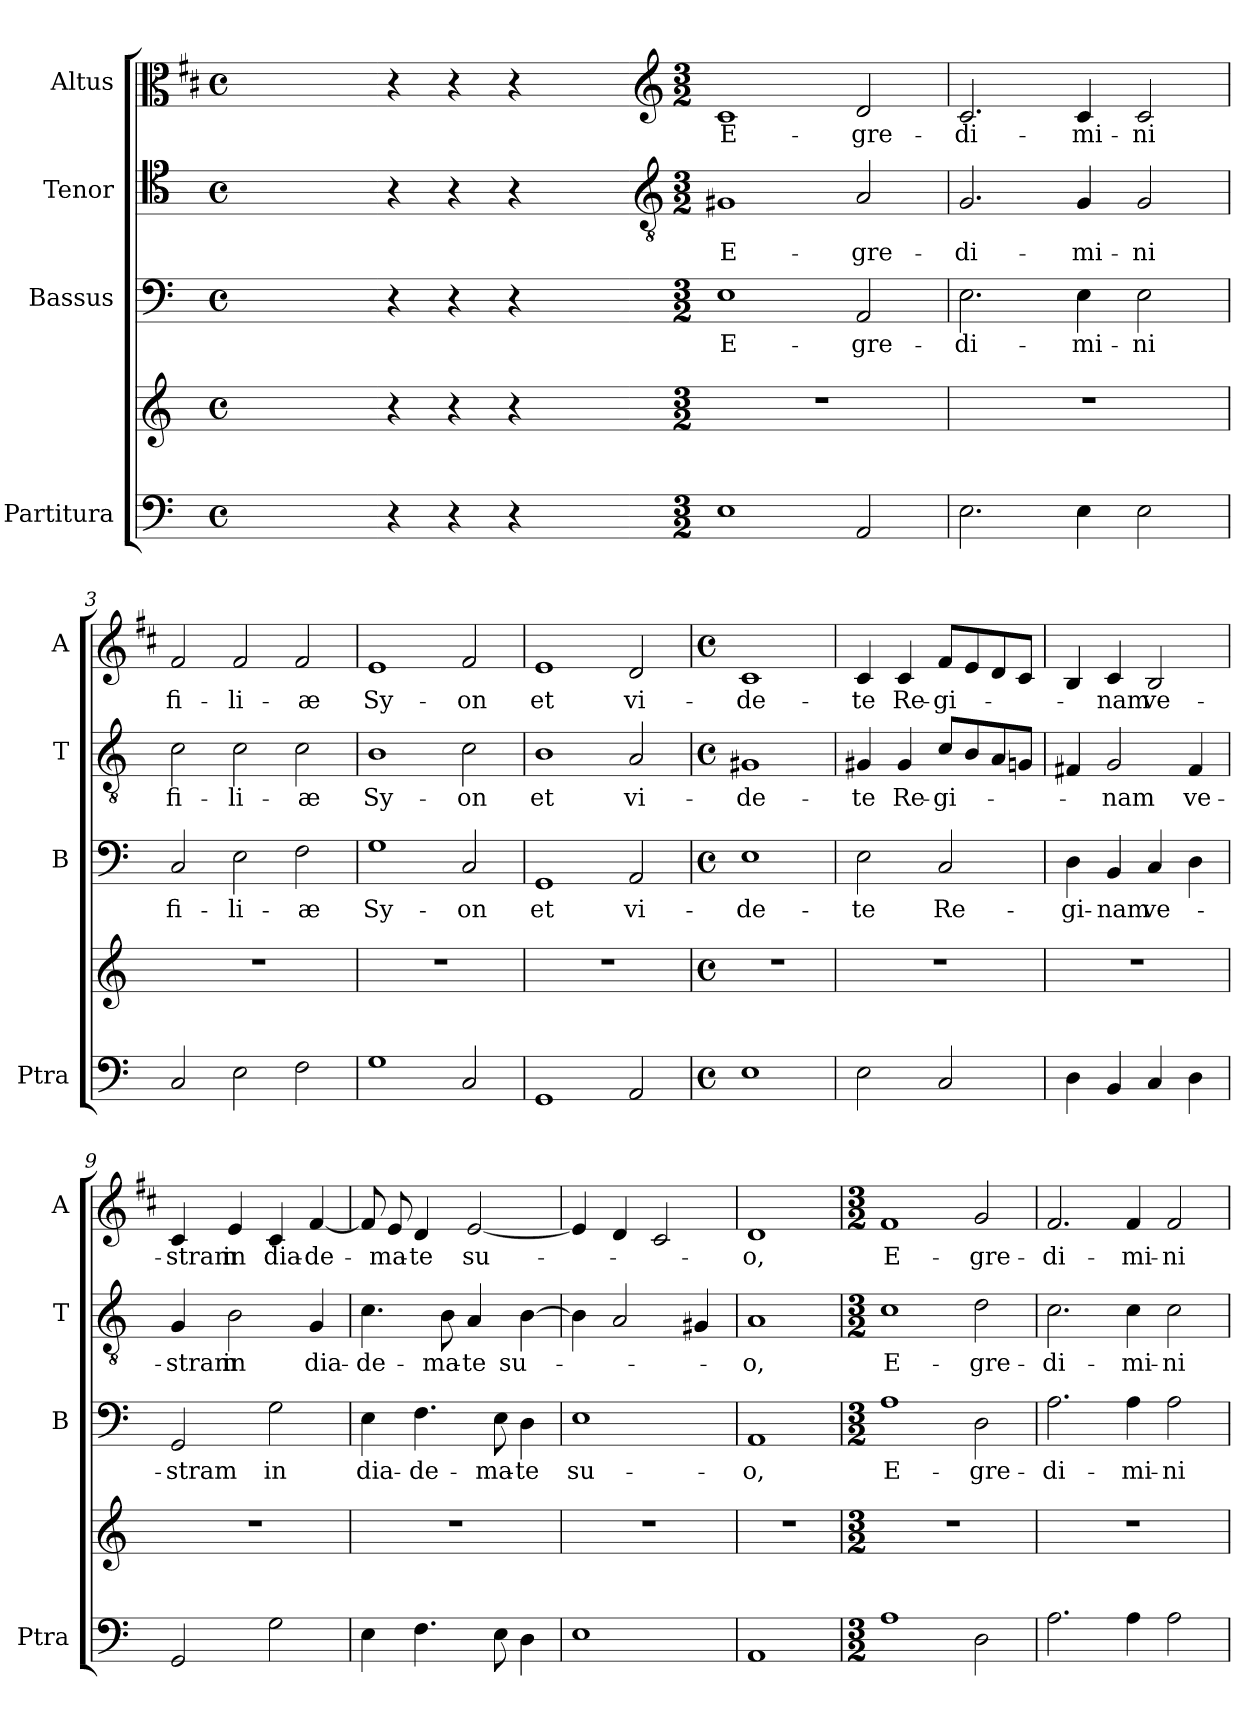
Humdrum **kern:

**kern	**kern	**kern	**text	**kern	**text	**kern	**text
*part4	*part4	*part3	*part3	*part2	*part2	*part1	*part1
*staff5	*staff4	*staff3	*staff3	*staff2	*staff2	*staff1	*staff1
*I"Partitura	*	*I"Bassus	*	*I"Tenor	*	*I"Altus	*
*I'Ptra	*	*I'B	*	*I'T	*	*I'A	*
*clefF4	*clefG2	*clefF4	*	*clefC4	*	*clefC3	*
*	*	*	*	*	*	*ITrd1c2	*
*k[]	*k[]	*k[]	*	*k[]	*	*k[]	*
*C:	*C:	*C:	*	*C:	*	*C:	*
*M4/4	*M4/4	*M4/4	*	*M4/4	*	*M4/4	*
*met(c)	*met(c)	*met(c)	*	*met(c)	*	*met(c)	*
=	=	=	=	=	=	=	=
1ryy	1ryy	1ryy	.	1ryy	.	1ryy	.
=1X-	=1X-	=1X-	=1X-	=1X-	=1X-	=1X-	=1X-
4r	4r	4r	.	4r	.	4r	.
4r	4r	4r	.	4r	.	4r	.
4r	4r	4r	.	4r	.	4r	.
4ryy	4ryy	4ryy	.	4ryy	.	4ryy	.
=1-	=1-	=1-	=1-	=1-	=1-	=1-	=1-
*	*	*	*	*clefGv2	*	*clefG2	*
*M3/2	*M3/2	*M3/2	*	*M3/2	*	*M3/2	*
!	!	!	!LO:LY:b	!	!LO:LY:b	!	!LO:LY:b
1E	1.r	1E	E-	1G#X	E-	1B	E-
!	!	!	!LO:LY:b	!	!LO:LY:b	!	!LO:LY:b
2AA/	.	2AA/	-gre-	2A/	-gre-	2c/	-gre-
=2	=2	=2	=2	=2	=2	=2	=2
!	!	!	!LO:LY:b	!	!LO:LY:b	!	!LO:LY:b
2.E\	1.r	2.E\	-di-	2.G/	-di-	2.B/	-di-
!	!	!	!LO:LY:b	!	!LO:LY:b	!	!LO:LY:b
4E\	.	4E\	-mi-	4G/	-mi-	4B/	-mi-
!	!	!	!LO:LY:b	!	!LO:LY:b	!	!LO:LY:b
2E\	.	2E\	-ni	2G/	-ni	2B/	-ni
=3	=3	=3	=3	=3	=3	=3	=3
!	!	!	!LO:LY:b	!	!LO:LY:b	!	!LO:LY:b
2C/	1.r	2C/	fi-	2c\	fi-	2e/	fi-
!	!	!	!LO:LY:b	!	!LO:LY:b	!	!LO:LY:b
2E\	.	2E\	-li-	2c\	-li-	2e/	-li-
!	!	!	!LO:LY:b	!	!LO:LY:b	!	!LO:LY:b
2F\	.	2F\	-æ	2c\	-æ	2e/	-æ
=4	=4	=4	=4	=4	=4	=4	=4
!	!	!	!LO:LY:b	!	!LO:LY:b	!	!LO:LY:b
1G	1.r	1G	Sy-	1B	Sy-	1d	Sy-
!	!	!	!LO:LY:b	!	!LO:LY:b	!	!LO:LY:b
2C/	.	2C/	-on	2c\	-on	2e/	-on
=5	=5	=5	=5	=5	=5	=5	=5
!	!	!	!LO:LY:b	!	!LO:LY:b	!	!LO:LY:b
1GG	1.r	1GG	et	1B	et	1d	et
!	!	!	!LO:LY:b	!	!LO:LY:b	!	!LO:LY:b
2AA/	.	2AA/	vi-	2A/	vi-	2c/	vi-
=6	=6	=6	=6	=6	=6	=6	=6
*M4/4	*M4/4	*M4/4	*	*M4/4	*	*M4/4	*
*met(c)	*met(c)	*met(c)	*	*met(c)	*	*met(c)	*
!	!	!	!LO:LY:b	!	!LO:LY:b	!	!LO:LY:b
1E	1r	1E	-de-	1G#X	-de-	1B	-de-
!!LO:LB:g=z
=7	=7	=7	=7	=7	=7	=7	=7
!	!	!	!LO:LY:b	!	!LO:LY:b	!	!LO:LY:b
2E\	1r	2E\	-te	4G#X/	-te	4B/	-te
!	!	!	!	!	!LO:LY:b	!	!LO:LY:b
.	.	.	.	4G#/	Re-	4B/	Re-
!	!	!	!LO:LY:b	!	!LO:LY:b	!	!LO:LY:b
2C/	.	2C/	Re-	8c/L	-gi-	8e/L	-gi-
.	.	.	.	8B/	.	8d/	.
.	.	.	.	8A/	.	8c/	.
.	.	.	.	8Gn/J	.	8B/J	.
=8	=8	=8	=8	=8	=8	=8	=8
!	!	!	!LO:LY:b	!	!	!	!
4D\	1r	4D\	-gi-	4F#X/	.	4A/	.
!	!	!	!LO:LY:b	!	!LO:LY:b	!	!LO:LY:b
4BB/	.	4BB/	-nam	2G/	-nam	4B/	-nam
!	!	!	!LO:LY:b	!	!	!	!LO:LY:b
4C/	.	4C/	ve-	.	.	2A/	ve-
!	!	!	!	!	!LO:LY:b	!	!
4D\	.	4D\	.	4F#/	ve-	.	.
=9	=9	=9	=9	=9	=9	=9	=9
!	!	!	!LO:LY:b	!	!LO:LY:b	!	!LO:LY:b
2GG/	1r	2GG/	-stram	4G/	-stram	4B/	-stram
!	!	!	!	!	!LO:LY:b	!	!LO:LY:b
.	.	.	.	2B\	in	4d/	in
!	!	!	!LO:LY:b	!	!	!	!LO:LY:b
2G\	.	2G\	in	.	.	4B/	dia-
!	!	!	!	!	!LO:LY:b	!	!LO:LY:b
.	.	.	.	4G/	dia-	[4e/	-de-
=10	=10	=10	=10	=10	=10	=10	=10
!	!	!	!LO:LY:b	!	!LO:LY:b	!	!
4E\	1r	4E\	dia-	4.c\	-de-	8e/]	.
!	!	!	!	!	!	!	!LO:LY:b
.	.	.	.	.	.	8d/	-ma-
!	!	!	!LO:LY:b	!	!	!	!LO:LY:b
4.F\	.	4.F\	-de-	.	.	4c/	-te
!	!	!	!	!	!LO:LY:b	!	!
.	.	.	.	8B\	-ma-	.	.
!	!	!	!	!	!LO:LY:b	!	!LO:LY:b
.	.	.	.	4A/	-te	[2d/	su-
!	!	!	!LO:LY:b	!	!	!	!
8E\	.	8E\	-ma-	.	.	.	.
!	!	!	!LO:LY:b	!	!LO:LY:b	!	!
4D\	.	4D\	-te	[4B\	su-	.	.
=11	=11	=11	=11	=11	=11	=11	=11
!	!	!	!LO:LY:b	!	!	!	!
1E	1r	1E	su-	4B\]	.	4d/]	.
.	.	.	.	2A/	.	4c/	.
.	.	.	.	.	.	2B/	.
.	.	.	.	4G#X/	.	.	.
=12	=12	=12	=12	=12	=12	=12	=12
!	!	!	!LO:LY:b	!	!LO:LY:b	!	!LO:LY:b
1AA	1r	1AA	-o,	1A	-o,	1c	-o,
=13	=13	=13	=13	=13	=13	=13	=13
*M3/2	*M3/2	*M3/2	*	*M3/2	*	*M3/2	*
!	!	!	!LO:LY:b	!	!LO:LY:b	!	!LO:LY:b
1A	1.r	1A	E-	1c	E-	1e	E-
!	!	!	!LO:LY:b	!	!LO:LY:b	!	!LO:LY:b
2D\	.	2D\	-gre-	2d\	-gre-	2f/	-gre-
!!LO:LB:g=z
=14	=14	=14	=14	=14	=14	=14	=14
!	!	!	!LO:LY:b	!	!LO:LY:b	!	!LO:LY:b
2.A\	1.r	2.A\	-di-	2.c\	-di-	2.e/	-di-
!	!	!	!LO:LY:b	!	!LO:LY:b	!	!LO:LY:b
4A\	.	4A\	-mi-	4c\	-mi-	4e/	-mi-
!	!	!	!LO:LY:b	!	!LO:LY:b	!	!LO:LY:b
2A\	.	2A\	-ni	2c\	-ni	2e/	-ni
=	=	=	=	=	=	=	=
*-	*-	*-	*-	*-	*-	*-	*-
